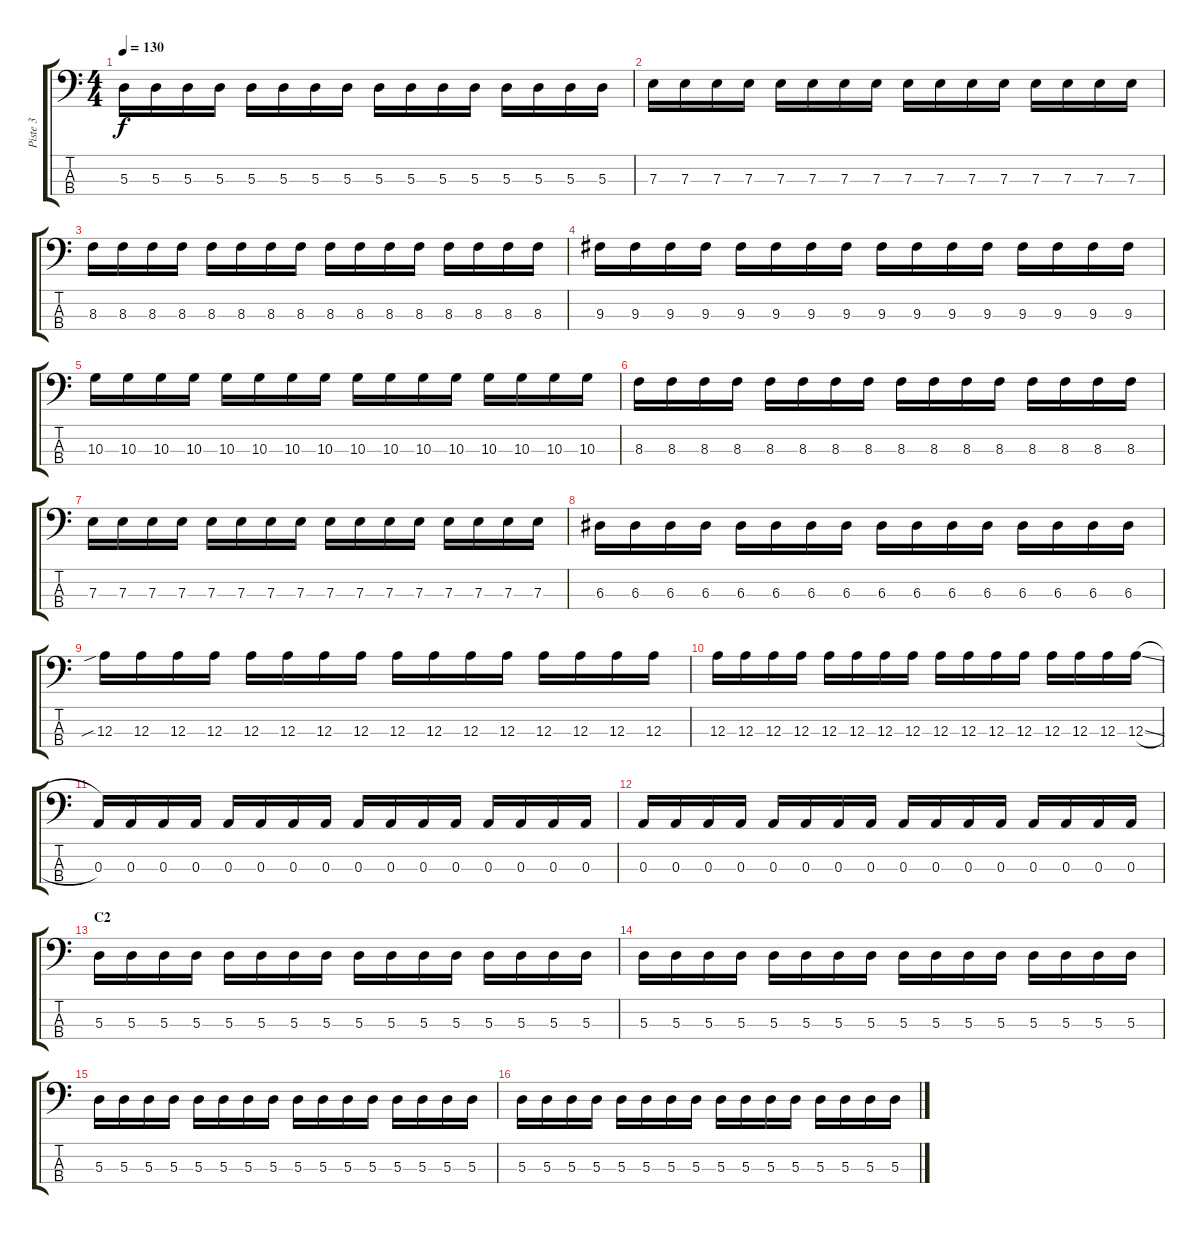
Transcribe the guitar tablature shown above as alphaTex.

\track ("Piste 3" "Piste 3") {instrument electricbassfinger}
\staff {score tabs}
\tuning (G2 D2 A1 D1) {hide}
\ts (4 4)
\tempo 130
\clef f4
\ks c
5.3.16{dy f} 5.3.16 5.3.16 5.3.16 5.3.16 5.3.16 5.3.16 5.3.16 5.3.16 5.3.16 5.3.16 5.3.16 5.3.16 5.3.16 5.3.16 5.3.16 |
7.3.16 7.3.16 7.3.16 7.3.16 7.3.16 7.3.16 7.3.16 7.3.16 7.3.16 7.3.16 7.3.16 7.3.16 7.3.16 7.3.16 7.3.16 7.3.16 |
8.3.16 8.3.16 8.3.16 8.3.16 8.3.16 8.3.16 8.3.16 8.3.16 8.3.16 8.3.16 8.3.16 8.3.16 8.3.16 8.3.16 8.3.16 8.3.16 |
9.3.16 9.3.16 9.3.16 9.3.16 9.3.16 9.3.16 9.3.16 9.3.16 9.3.16 9.3.16 9.3.16 9.3.16 9.3.16 9.3.16 9.3.16 9.3.16 |
10.3.16 10.3.16 10.3.16 10.3.16 10.3.16 10.3.16 10.3.16 10.3.16 10.3.16 10.3.16 10.3.16 10.3.16 10.3.16 10.3.16 10.3.16 10.3.16 |
8.3.16 8.3.16 8.3.16 8.3.16 8.3.16 8.3.16 8.3.16 8.3.16 8.3.16 8.3.16 8.3.16 8.3.16 8.3.16 8.3.16 8.3.16 8.3.16 |
7.3.16 7.3.16 7.3.16 7.3.16 7.3.16 7.3.16 7.3.16 7.3.16 7.3.16 7.3.16 7.3.16 7.3.16 7.3.16 7.3.16 7.3.16 7.3.16 |
6.3.16 6.3.16 6.3.16 6.3.16 6.3.16 6.3.16 6.3.16 6.3.16 6.3.16 6.3.16 6.3.16 6.3.16 6.3.16 6.3.16 6.3.16 6.3.16 |
12.3{sib}.16 12.3.16 12.3.16 12.3.16 12.3.16 12.3.16 12.3.16 12.3.16 12.3.16 12.3.16 12.3.16 12.3.16 12.3.16 12.3.16 12.3.16 12.3.16 |
12.3.16 12.3.16 12.3.16 12.3.16 12.3.16 12.3.16 12.3.16 12.3.16 12.3.16 12.3.16 12.3.16 12.3.16 12.3.16 12.3.16 12.3.16 12.3{sl}.16 |
0.3.16 0.3.16 0.3.16 0.3.16 0.3.16 0.3.16 0.3.16 0.3.16 0.3.16 0.3.16 0.3.16 0.3.16 0.3.16 0.3.16 0.3.16 0.3.16 |
0.3.16 0.3.16 0.3.16 0.3.16 0.3.16 0.3.16 0.3.16 0.3.16 0.3.16 0.3.16 0.3.16 0.3.16 0.3.16 0.3.16 0.3.16 0.3.16 |
\section ("" "C2")
5.3.16 5.3.16 5.3.16 5.3.16 5.3.16 5.3.16 5.3.16 5.3.16 5.3.16 5.3.16 5.3.16 5.3.16 5.3.16 5.3.16 5.3.16 5.3.16 |
5.3.16 5.3.16 5.3.16 5.3.16 5.3.16 5.3.16 5.3.16 5.3.16 5.3.16 5.3.16 5.3.16 5.3.16 5.3.16 5.3.16 5.3.16 5.3.16 |
5.3.16 5.3.16 5.3.16 5.3.16 5.3.16 5.3.16 5.3.16 5.3.16 5.3.16 5.3.16 5.3.16 5.3.16 5.3.16 5.3.16 5.3.16 5.3.16 |
5.3.16 5.3.16 5.3.16 5.3.16 5.3.16 5.3.16 5.3.16 5.3.16 5.3.16 5.3.16 5.3.16 5.3.16 5.3.16 5.3.16 5.3.16 5.3.16
